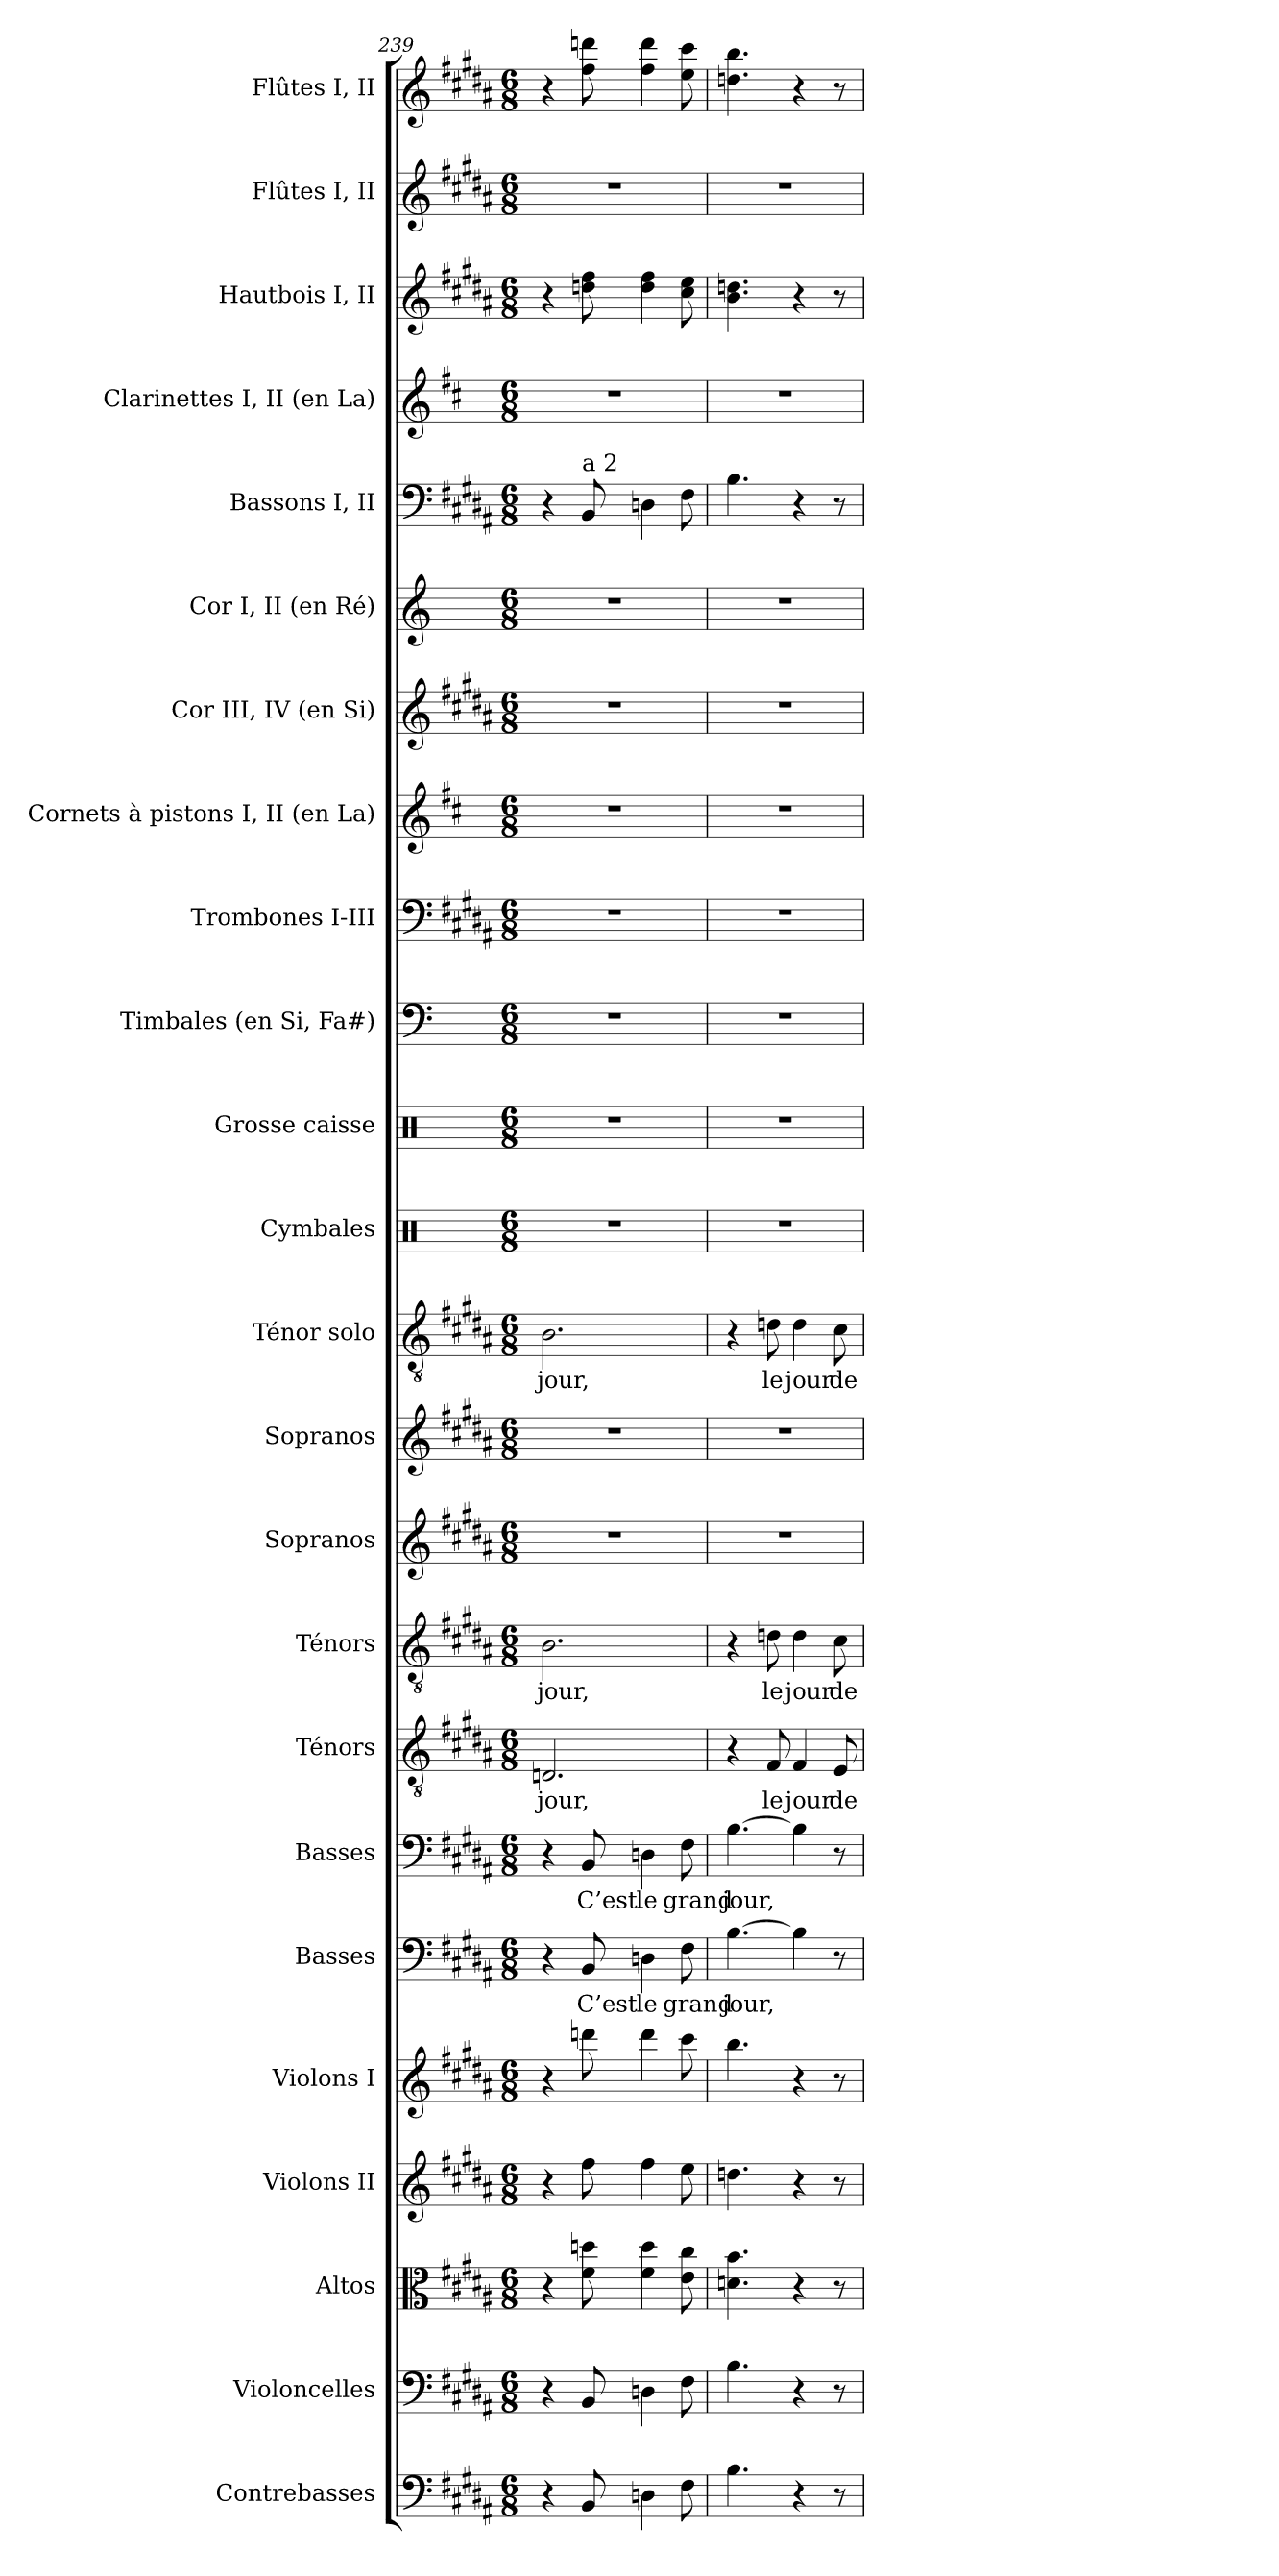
**kern	**kern	**kern	**kern	**kern	**kern	**text	**kern	**text	**kern	**text	**kern	**text	**kern	**kern	**kern	**text	**kern	**kern	**kern	**kern	**kern	**kern	**kern	**kern	**kern	**kern	**kern	**kern
*part24	*part23	*part22	*part21	*part20	*part19	*part19	*part18	*part18	*part17	*part17	*part16	*part16	*part15	*part14	*part13	*part13	*part12	*part11	*part10	*part9	*part8	*part7	*part6	*part5	*part4	*part3	*part2	*part1
*staff24	*staff23	*staff22	*staff21	*staff20	*staff19	*staff19	*staff18	*staff18	*staff17	*staff17	*staff16	*staff16	*staff15	*staff14	*staff13	*staff13	*staff12	*staff11	*staff10	*staff9	*staff8	*staff7	*staff6	*staff5	*staff4	*staff3	*staff2	*staff1
*I"Contrebasses	*I"Violoncelles	*I"Altos	*I"Violons II	*I"Violons I	*I"Basses	*	*I"Basses	*	*I"Ténors	*	*I"Ténors	*	*I"Sopranos	*I"Sopranos	*I"Ténor solo	*	*I"Cymbales	*I"Grosse caisse	*I"Timbales (en Si, Fa#)	*I"Trombones I-III	*I"Cornets à pistons I, II (en La)	*I"Cor III, IV (en Si)	*I"Cor I, II (en Ré)	*I"Bassons I, II	*I"Clarinettes I, II (en La)	*I"Hautbois I, II	*I"Flûtes I, II	*I"Flûtes I, II
*I'Cb.	*I'Vlles	*I'Altos	*I'Vns II	*I'Vns I	*I'Basses	*	*I'Basses	*	*I'Tén.	*	*I'Tén.	*	*I'Sopr.	*I'Sopr.	*I'Tén. solo	*	*I'Cym.	*I'G. c.	*I'Timb.	*I'Trb.	*I'C.à p. (La)	*I'Cor (Si)	*I'Cor (Ré)	*I'Bns	*I'Cl. (La)	*I'Hb.	*I'Fl.	*I'Fl.
*clefF4	*clefF4	*clefC3	*clefG2	*clefG2	*clefF4	*	*clefF4	*	*clefGv2	*	*clefGv2	*	*clefG2	*clefG2	*clefGv2	*	*clefX	*clefX	*clefF4	*clefF4	*clefG2	*clefG2	*clefG2	*clefF4	*clefG2	*clefG2	*clefG2	*clefG2
*ITrd7c12	*	*	*	*	*	*	*	*	*ITrd7c12	*	*ITrd7c12	*	*	*	*ITrd7c12	*	*	*	*	*	*ITrd2c3	*ITrd8c13	*ITrd6c10	*	*ITrd2c3	*	*	*
*k[f#c#g#d#a#]	*k[f#c#g#d#a#]	*k[f#c#g#d#a#]	*k[f#c#g#d#a#]	*k[f#c#g#d#a#]	*k[f#c#g#d#a#]	*	*k[f#c#g#d#a#]	*	*k[f#c#g#d#a#]	*	*k[f#c#g#d#a#]	*	*k[f#c#g#d#a#]	*k[f#c#g#d#a#]	*k[f#c#g#d#a#]	*	*k[]	*k[]	*k[]	*k[f#c#g#d#a#]	*k[f#c#g#d#a#]	*k[f#c#g#d#a#]	*k[f#c#]	*k[f#c#g#d#a#]	*k[f#c#g#d#a#]	*k[f#c#g#d#a#]	*k[f#c#g#d#a#]	*k[f#c#g#d#a#]
*B:	*B:	*B:	*B:	*B:	*B:	*	*B:	*	*B:	*	*B:	*	*B:	*B:	*B:	*	*C:	*C:	*C:	*B:	*B:	*B:	*D:	*B:	*B:	*B:	*B:	*B:
*M6/8	*M6/8	*M6/8	*M6/8	*M6/8	*M6/8	*	*M6/8	*	*M6/8	*	*M6/8	*	*M6/8	*M6/8	*M6/8	*	*M6/8	*M6/8	*M6/8	*M6/8	*M6/8	*M6/8	*M6/8	*M6/8	*M6/8	*M6/8	*M6/8	*M6/8
=239	=239	=239	=239	=239	=239	=239	=239	=239	=239	=239	=239	=239	=239	=239	=239	=239	=239	=239	=239	=239	=239	=239	=239	=239	=239	=239	=239	=239
!	!	!	!	!	!	!	!	!	!	!LO:LY:b:color=#000000	!	!	!	!	!	!	!	!	!	!	!	!	!	!	!	!	!	!
!	!	!	!	!	!	!	!	!	!	!	!	!LO:LY:b:color=#000000	!LO:N:vis=1	!LO:N:vis=1	!	!	!	!	!	!	!	!	!	!	!	!	!	!
!	!	!	!	!	!	!	!	!	!	!	!	!	!	!	!	!LO:LY:b:color=#000000	!LO:N:vis=1	!LO:N:vis=1	!LO:N:vis=1	!LO:N:vis=1	!LO:N:vis=1	!LO:N:vis=1	!LO:N:vis=1	!	!LO:N:vis=1	!	!LO:N:vis=1	!
4r	4r	4r	4r	4r	4r	.	4r	.	2.DDni/	jour,	2.BBi\	jour,	2.r	2.r	2.BBi\	jour,	2.r	2.r	2.r	2.r	2.r	2.r	2.r	4r	2.r	4r	2.r	4r
!	!	!	!	!	!	!LO:LY:b:color=#000000	!	!	!	!	!	!	!	!	!	!	!	!	!	!	!	!	!	!	!	!	!	!
!	!	!	!	!	!	!	!	!	!	!	!	!	!	!	!	!	!	!	!	!	!	!	!	!LO:TX:a:t=a 2	!	!	!	!
!	!	!	!	!	!	!	!	!LO:LY:b:color=#000000	!	!	!	!	!	!	!	!	!	!	!	!	!	!	!	!	!	!	!	!
8BBBi/	8BBi/	8f#i\ 8ddni	8ff#i\	8dddni\	8BBi/	C’est	8BBi/	C’est	.	.	.	.	.	.	.	.	.	.	.	.	.	.	.	8BBi/	.	8ddni\ 8ff#i	.	8ff#i\ 8dddni
!	!	!	!	!	!	!LO:LY:b:color=#000000	!	!	!	!	!	!	!	!	!	!	!	!	!	!	!	!	!	!	!	!	!	!
!	!	!	!	!	!	!	!	!LO:LY:b:color=#000000	!	!	!	!	!	!	!	!	!	!	!	!	!	!	!	!	!	!	!	!
4DDni\	4Dni\	4f#i\ 4ddi	4ff#i\	4dddi\	4Dni\	le	4Dni\	le	.	.	.	.	.	.	.	.	.	.	.	.	.	.	.	4Dni\	.	4ddi\ 4ff#i	.	4ff#i\ 4dddi
!	!	!	!	!	!	!LO:LY:b:color=#000000	!	!	!	!	!	!	!	!	!	!	!	!	!	!	!	!	!	!	!	!	!	!
!	!	!	!	!	!	!	!	!LO:LY:b:color=#000000	!	!	!	!	!	!	!	!	!	!	!	!	!	!	!	!	!	!	!	!
8FF#i\	8F#i\	8ei\ 8cc#i	8eei\	8ccc#i\	8F#i\	grand	8F#i\	grand	.	.	.	.	.	.	.	.	.	.	.	.	.	.	.	8F#i\	.	8cc#i\ 8eei	.	8eei\ 8ccc#i
=240	=240	=240	=240	=240	=240	=240	=240	=240	=240	=240	=240	=240	=240	=240	=240	=240	=240	=240	=240	=240	=240	=240	=240	=240	=240	=240	=240	=240
!	!	!	!	!	!	!LO:LY:b:color=#000000	!	!	!	!	!	!	!	!	!	!	!	!	!	!	!	!	!	!	!	!	!	!
!	!	!	!	!	!	!	!	!LO:LY:b:color=#000000	!	!	!	!	!LO:N:vis=1	!LO:N:vis=1	!	!	!LO:N:vis=1	!LO:N:vis=1	!LO:N:vis=1	!LO:N:vis=1	!LO:N:vis=1	!LO:N:vis=1	!LO:N:vis=1	!	!LO:N:vis=1	!	!LO:N:vis=1	!
4.BBi\	4.Bi\	4.dni\ 4.bi	4.ddni\	4.bbi\	[>4.Bi\	jour,	[>4.Bi\	jour,	4r	.	4r	.	2.r	2.r	4r	.	2.r	2.r	2.r	2.r	2.r	2.r	2.r	4.Bi\	2.r	4.bi\ 4.ddni	2.r	4.ddni\ 4.bbi
!	!	!	!	!	!	!	!	!	!	!LO:LY:b:color=#000000	!	!	!	!	!	!	!	!	!	!	!	!	!	!	!	!	!	!
!	!	!	!	!	!	!	!	!	!	!	!	!LO:LY:b:color=#000000	!	!	!	!	!	!	!	!	!	!	!	!	!	!	!	!
!	!	!	!	!	!	!	!	!	!	!	!	!	!	!	!	!LO:LY:b:color=#000000	!	!	!	!	!	!	!	!	!	!	!	!
.	.	.	.	.	.	.	.	.	8FF#i/	le	8Dni\	le	.	.	8Dni\	le	.	.	.	.	.	.	.	.	.	.	.	.
!	!	!	!	!	!	!	!	!	!	!LO:LY:b:color=#000000	!	!	!	!	!	!	!	!	!	!	!	!	!	!	!	!	!	!
!	!	!	!	!	!	!	!	!	!	!	!	!LO:LY:b:color=#000000	!	!	!	!	!	!	!	!	!	!	!	!	!	!	!	!
!	!	!	!	!	!	!	!	!	!	!	!	!	!	!	!	!LO:LY:b:color=#000000	!	!	!	!	!	!	!	!	!	!	!	!
4r	4r	4r	4r	4r	4Bi\]	.	4Bi\]	.	4FF#i/	jour	4Di\	jour	.	.	4Di\	jour	.	.	.	.	.	.	.	4r	.	4r	.	4r
!	!	!	!	!	!	!	!	!	!	!LO:LY:b:color=#000000	!	!	!	!	!	!	!	!	!	!	!	!	!	!	!	!	!	!
!	!	!	!	!	!	!	!	!	!	!	!	!LO:LY:b:color=#000000	!	!	!	!	!	!	!	!	!	!	!	!	!	!	!	!
!	!	!	!	!	!	!	!	!	!	!	!	!	!	!	!	!LO:LY:b:color=#000000	!	!	!	!	!	!	!	!	!	!	!	!
8r	8r	8r	8r	8r	8r	.	8r	.	8EEi/	de	8C#i\	de	.	.	8C#i\	de	.	.	.	.	.	.	.	8r	.	8r	.	8r
=	=	=	=	=	=	=	=	=	=	=	=	=	=	=	=	=	=	=	=	=	=	=	=	=	=	=	=	=
*-	*-	*-	*-	*-	*-	*-	*-	*-	*-	*-	*-	*-	*-	*-	*-	*-	*-	*-	*-	*-	*-	*-	*-	*-	*-	*-	*-	*-
